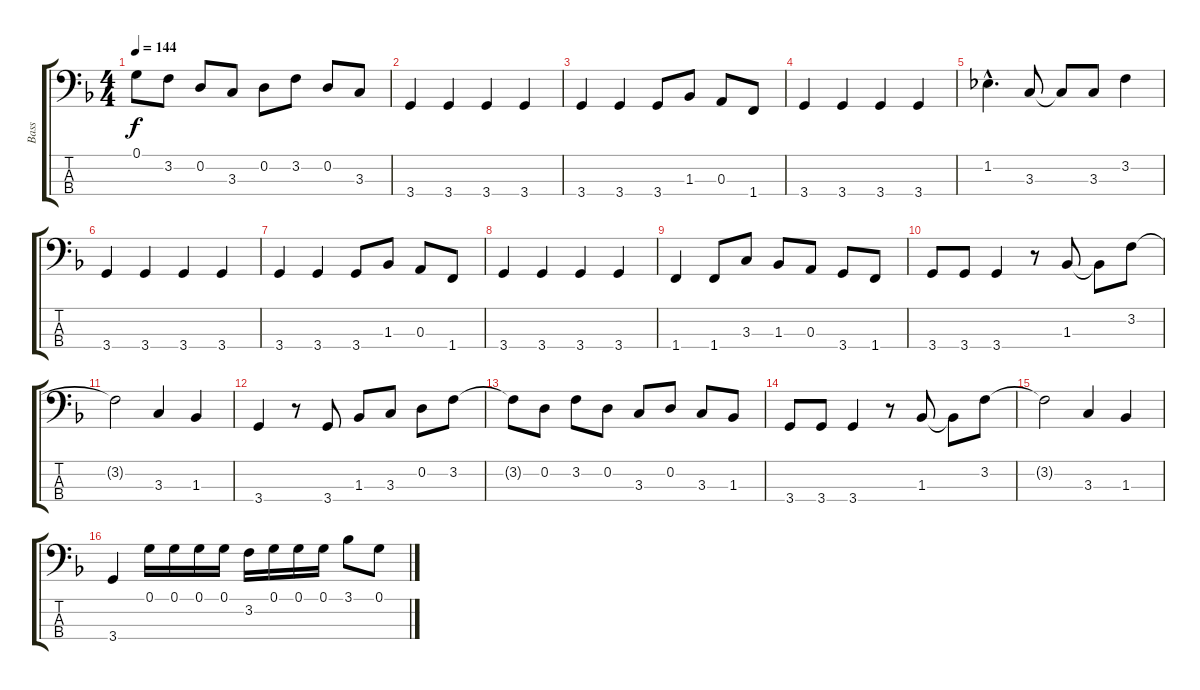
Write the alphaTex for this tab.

\track ("Bass" "Bass") {instrument electricbassfinger}
\staff {score tabs}
\tuning (G2 D2 A1 E1) {hide}
\ts (4 4)
\tempo 144
\clef f4
\ks dminor
0.1.8{dy f} 3.2.8 0.2.8 3.3.8 0.2.8 3.2.8 0.2.8 3.3.8 |
3.4.4 3.4.4 3.4.4 3.4.4 |
3.4.4 3.4.4 3.4.8 1.3.8 0.3.8 1.4.8 |
3.4.4 3.4.4 3.4.4 3.4.4 |
1.2{hac}.4{d} 3.3.8 3.3{t}.8 3.3.8 3.2.4 |
3.4.4 3.4.4 3.4.4 3.4.4 |
3.4.4 3.4.4 3.4.8 1.3.8 0.3.8 1.4.8 |
3.4.4 3.4.4 3.4.4 3.4.4 |
1.4.4 1.4.8 3.3.8 1.3.8 0.3.8 3.4.8 1.4.8 |
3.4.8 3.4.8 3.4.4 r.8 1.3.8 1.3{t}.8 3.2.8 |
3.2{t}.2 3.3.4 1.3.4 |
3.4.4 r.8 3.4.8 1.3.8 3.3.8 0.2.8 3.2.8 |
3.2{t}.8 0.2.8 3.2.8 0.2.8 3.3.8 0.2.8 3.3.8 1.3.8 |
3.4.8 3.4.8 3.4.4 r.8 1.3.8 1.3{t}.8 3.2.8 |
3.2{t}.2 3.3.4 1.3.4 |
3.4.4 0.1.16 0.1.16 0.1.16 0.1.16 3.2.16 0.1.16 0.1.16 0.1.16 3.1.8 0.1.8
